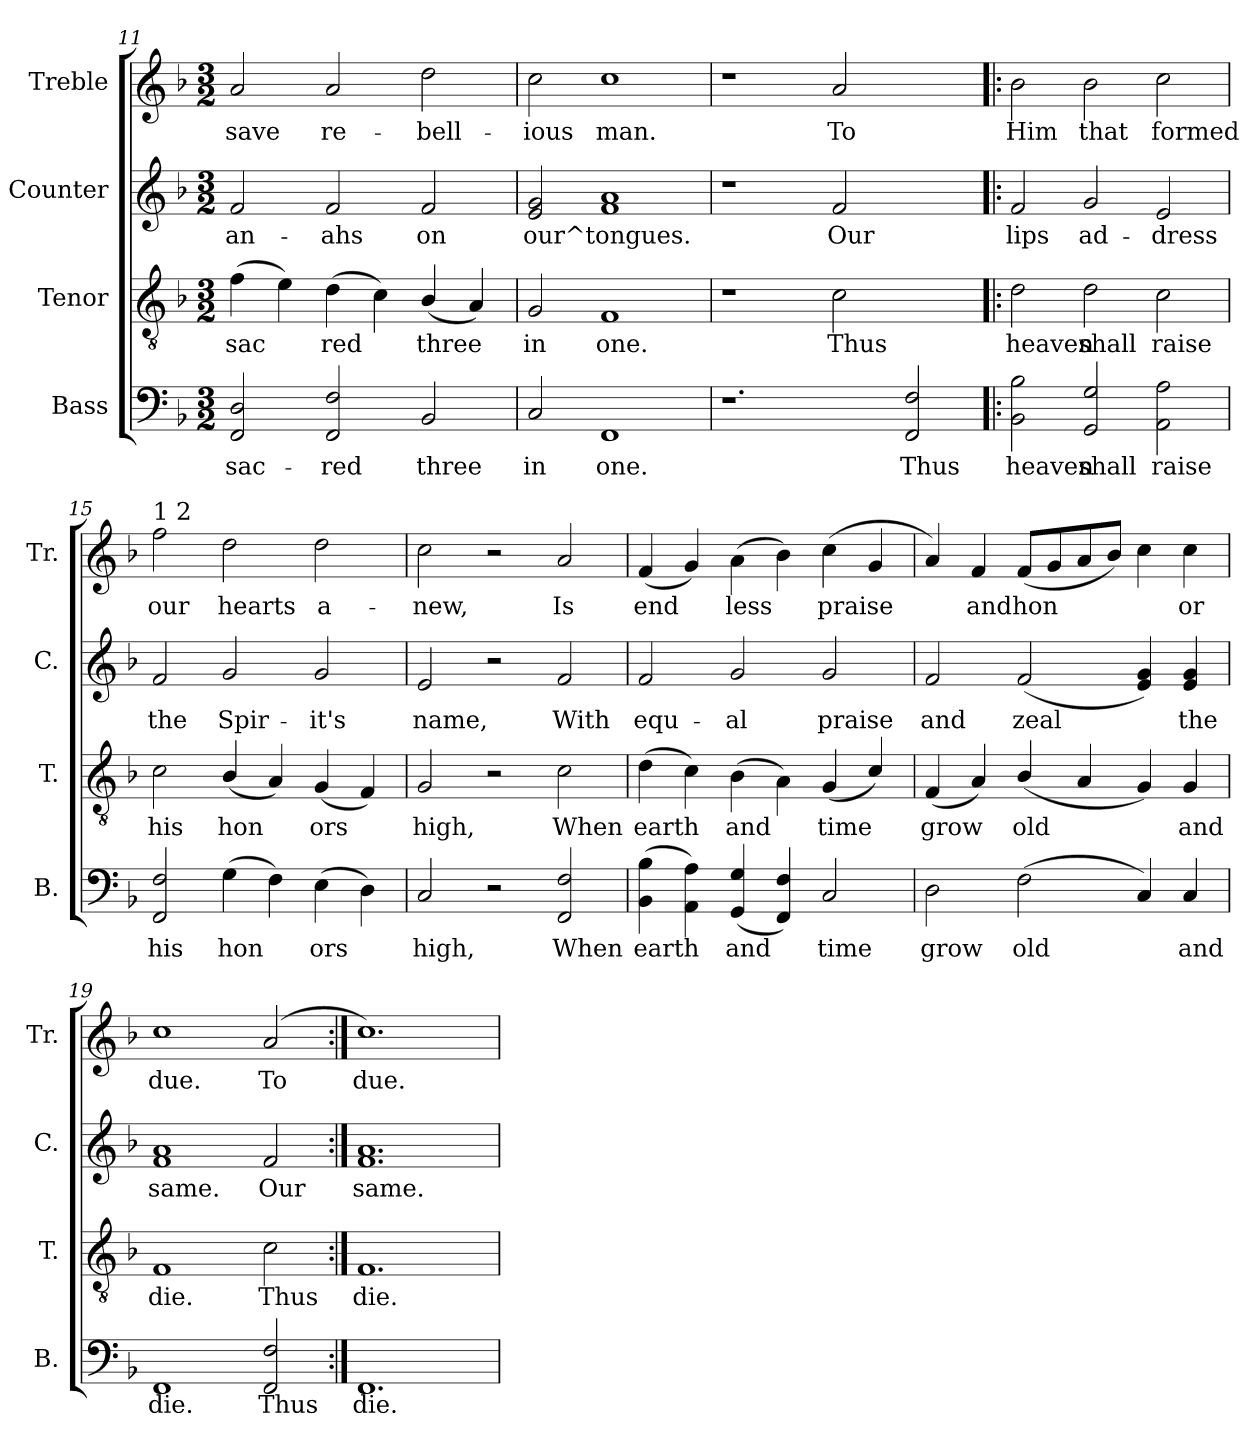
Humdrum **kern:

**kern	**text	**kern	**text	**kern	**text	**kern	**text
*part4	*part4	*part3	*part3	*part2	*part2	*part1	*part1
*staff4	*staff4	*staff3	*staff3	*staff2	*staff2	*staff1	*staff1
*I"Bass	*	*I"Tenor	*	*I"Counter	*	*I"Treble	*
*I'B.	*	*I'T.	*	*I'C.	*	*I'Tr.	*
*clefF4	*	*clefGv2	*	*clefG2	*	*clefG2	*
*k[b-]	*	*k[b-]	*	*k[b-]	*	*k[b-]	*
*F:	*	*F:	*	*F:	*	*F:	*
*M3/2	*	*M3/2	*	*M3/2	*	*M3/2	*
=11	=11	=11	=11	=11	=11	=11	=11
!	!LO:LY:a:rj	!	!LO:LY:b:rj	!	!LO:LY:b:rj	!	!LO:LY:b:rj
2D/ 2FF/	sac-	(>4f\	sac-	2f/	-an-	2a/	save
!	!	!	!LO:LY:b:rj	!	!	!	!
.	.	4e\)	--	.	.	.	.
!	!LO:LY:a:rj	!	!LO:LY:b:rj	!	!LO:LY:b:rj	!	!LO:LY:b:rj
2F/ 2FF/	-red	(>4d\	-red	2f/	-ahs	2a/	re-
!	!	!	!LO:LY:b:rj	!	!	!	!
.	.	4c\)	.	.	.	.	.
!	!LO:LY:a:rj	!	!LO:LY:b:rj	!	!LO:LY:b:rj	!	!LO:LY:b:rj
2BB-/	three	(<4B-/	three	2f/	on	2dd\	-bell-
!	!	!	!LO:LY:b:rj	!	!	!	!
.	.	4A/)	.	.	.	.	.
=12	=12	=12	=12	=12	=12	=12	=12
!	!LO:LY:a:rj	!	!LO:LY:b:rj	!	!LO:LY:b:rj	!	!LO:LY:b:rj
2C/	in	2G/	in	2g/ 2e/	our^tongues.	2cc\	-ious
!	!LO:LY:a:rj	!	!LO:LY:b:rj	!	!LO:LY:b:rj	!	!LO:LY:b:rj
1FF	one.	1F	one.	1a 1f	.	1cc	man.
=13	=13	=13	=13	=13	=13	=13	=13
1.r	.	1r	.	1r	.	1r	.
!	!	!	!LO:LY:b:rj	!	!LO:LY:b:rj	!	!LO:LY:b:rj
.	.	2c\	Thus	2f/	Our	2a/	To
!	!LO:LY:a:rj	!	!	!	!	!	!
2F/ 2FF/	Thus	2ryy	.	2ryy	.	2ryy	.
=14!|:	=14!|:	=14!|:	=14!|:	=14!|:	=14!|:	=14!|:	=14!|:
!	!LO:LY:a:rj	!	!LO:LY:b:rj	!	!LO:LY:b:rj	!	!LO:LY:b:rj
2B-\ 2BB-\	heaven	2d\	heaven	2f/	lips	2b-\	Him
!	!LO:LY:a:rj	!	!LO:LY:b:rj	!	!LO:LY:b:rj	!	!LO:LY:b:rj
2G/ 2GG/	shall	2d\	shall	2g/	ad-	2b-\	that
!	!LO:LY:a:rj	!	!LO:LY:b:rj	!	!LO:LY:b:rj	!	!LO:LY:b:rj
2A\ 2AA\	raise	2c\	raise	2e/	-dress	2cc\	formed
!!LO:PB:g=z
=15	=15	=15	=15	=15	=15	=15	=15
!	!	!	!	!	!	!LO:TX:a:t=1 2	!
!	!LO:LY:a:rj	!	!LO:LY:b:rj	!	!LO:LY:b:rj	!	!LO:LY:b:rj
2F/ 2FF/	his	2c\	his	2f/	the	2ff\	our
!	!LO:LY:a:rj	!	!LO:LY:b:rj	!	!LO:LY:b:rj	!	!LO:LY:b:rj
(>4G\	hon-	(<4B-/	hon-	2g/	Spir-	2dd\	hearts
!	!LO:LY:a:rj	!	!LO:LY:b:rj	!	!	!	!
4F\)	--	4A/)	--	.	.	.	.
!	!LO:LY:a:rj	!	!LO:LY:b:rj	!	!LO:LY:b:rj	!	!LO:LY:b:rj
(>4E\	-ors	(<4G/	-ors	2g/	-it's	2dd\	a-
!	!LO:LY:a:rj	!	!LO:LY:b:rj	!	!	!	!
4D\)	.	4F/)	.	.	.	.	.
=16	=16	=16	=16	=16	=16	=16	=16
!	!LO:LY:a:rj	!	!LO:LY:b:rj	!	!LO:LY:b:rj	!	!LO:LY:b:rj
2C/	high,	2G/	high,	2e/	name,	2cc\	-new,
2r	.	2r	.	2r	.	2r	.
!	!LO:LY:a:rj	!	!LO:LY:b:rj	!	!LO:LY:b:rj	!	!LO:LY:b:rj
2F/ 2FF/	When	2c\	When	2f/	With	2a/	Is
=17	=17	=17	=17	=17	=17	=17	=17
!	!LO:LY:a:rj	!	!LO:LY:b:rj	!	!LO:LY:b:rj	!	!LO:LY:b:rj
(>4B-\ 4BB-\	earth	(>4d\	earth	2f/	equ-	(<4f/	end-
!	!LO:LY:a:rj	!	!LO:LY:b:rj	!	!	!	!LO:LY:b:rj
4A\ 4AA\)	.	4c\)	.	.	.	4g/)	--
!	!LO:LY:a:rj	!	!LO:LY:b:rj	!	!LO:LY:b:rj	!	!LO:LY:b:rj
(<4G/ 4GG/	and	(>4B-\	and	2g/	-al	(>4a\	-less
!	!LO:LY:a:rj	!	!LO:LY:b:rj	!	!	!	!LO:LY:b:rj
4F/ 4FF/)	.	4A\)	.	.	.	4b-\)	.
!	!LO:LY:a:rj	!	!LO:LY:b:rj	!	!LO:LY:b:rj	!	!LO:LY:b:rj
2C/	time	(<4G/	time	2g/	praise	(>4cc\	praise
!	!	!	!LO:LY:b:rj	!	!	!	!LO:LY:b:rj
.	.	4c/)	.	.	.	4g/	.
=18	=18	=18	=18	=18	=18	=18	=18
!	!LO:LY:a:rj	!	!LO:LY:b:rj	!	!LO:LY:b:rj	!	!LO:LY:b:rj
2D\	grow	(<4F/	grow	2f/	and	4a/)	.
!	!	!	!LO:LY:b:rj	!	!	!	!LO:LY:b:rj
.	.	4A/)	.	.	.	4f/	and
!	!LO:LY:a:rj	!	!LO:LY:b:rj	!	!LO:LY:b:rj	!	!LO:LY:b:rj
(>2F\	old	(<4B-/	old	(<2f/	zeal	(<8f/L	hon-
!	!	!	!	!	!	!	!LO:LY:b:rj
.	.	.	.	.	.	8g/	--
!	!	!	!LO:LY:b:rj	!	!	!	!LO:LY:b:rj
.	.	4A/	.	.	.	8a/	--
!	!	!	!	!	!	!	!LO:LY:b:rj
.	.	.	.	.	.	8b-/J)	--
!	!LO:LY:a:rj	!	!LO:LY:b:rj	!	!LO:LY:b:rj	!	!LO:LY:b:rj
4C/)	.	4G/)	.	4g/ 4e/)	.	4cc\	--
!	!LO:LY:a:rj	!	!LO:LY:b:rj	!	!LO:LY:b:rj	!	!LO:LY:b:rj
4C/	and	4G/	and	4g/ 4e/	the	4cc\	-or
=19	=19	=19	=19	=19	=19	=19	=19
!	!LO:LY:a:rj	!	!LO:LY:b:rj	!	!LO:LY:b:rj	!	!LO:LY:b:rj
1FF	die.	1F	die.	1a 1f	same.	1cc	due.
!	!LO:LY:a:rj	!	!LO:LY:b:rj	!	!LO:LY:b:rj	!	!LO:LY:b:rj
2F/ 2FF/	Thus	2c\	Thus	2f/	Our	(>2a/	To
=20:|!	=20:|!	=20:|!	=20:|!	=20:|!	=20:|!	=20:|!	=20:|!
!	!LO:LY:a:rj	!	!LO:LY:b:rj	!	!LO:LY:b:rj	!	!LO:LY:b:rj
1.FF	die.	1.F	die.	1.a 1.f	same.	1.cc)	due.
=	=	=	=	=	=	=	=
*-	*-	*-	*-	*-	*-	*-	*-
